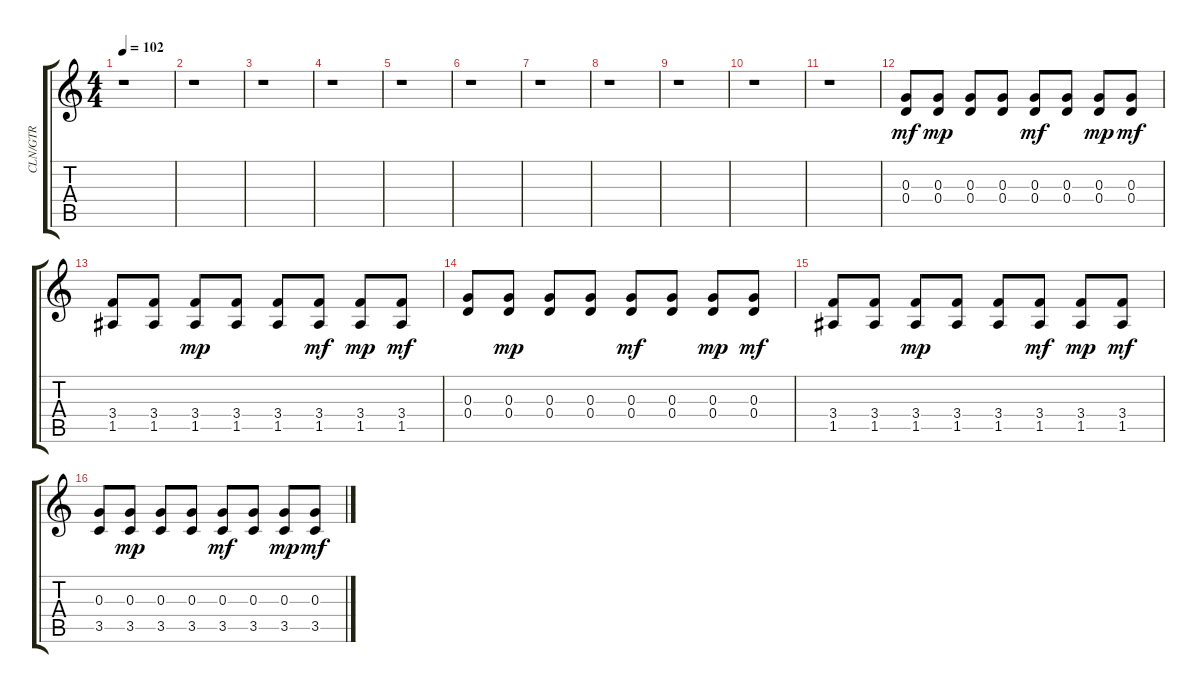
\track ("CLN/GTR" "CLN/GTR") {instrument electricguitarclean}
\staff {score tabs}
\tuning (E4 B3 G3 D3 A2 E2) {hide}
\ts (4 4)
\tempo 102
\clef g2
\ks c
r.1{dy mp} |
r.1 |
r.1 |
r.1 |
r.1 |
r.1 |
r.1 |
r.1 |
r.1 |
r.1 |
r.1 |
(0.3 0.4).8{dy mf} (0.3 0.4).8{dy mp} (0.3 0.4).8 (0.3 0.4).8 (0.3 0.4).8{dy mf} (0.3 0.4).8 (0.3 0.4).8{dy mp} (0.3 0.4).8{dy mf} |
(3.4 1.5).8 (3.4 1.5).8 (3.4 1.5).8{dy mp} (3.4 1.5).8 (3.4 1.5).8 (3.4 1.5).8{dy mf} (3.4 1.5).8{dy mp} (3.4 1.5).8{dy mf} |
(0.3 0.4).8 (0.3 0.4).8{dy mp} (0.3 0.4).8 (0.3 0.4).8 (0.3 0.4).8{dy mf} (0.3 0.4).8 (0.3 0.4).8{dy mp} (0.3 0.4).8{dy mf} |
(3.4 1.5).8 (3.4 1.5).8 (3.4 1.5).8{dy mp} (3.4 1.5).8 (3.4 1.5).8 (3.4 1.5).8{dy mf} (3.4 1.5).8{dy mp} (3.4 1.5).8{dy mf} |
(0.3 3.5).8 (0.3 3.5).8{dy mp} (0.3 3.5).8 (0.3 3.5).8 (0.3 3.5).8{dy mf} (0.3 3.5).8 (0.3 3.5).8{dy mp} (0.3 3.5).8{dy mf}
